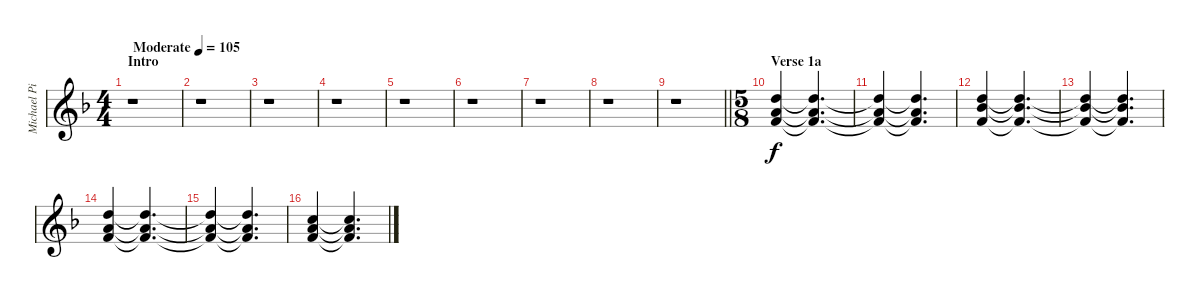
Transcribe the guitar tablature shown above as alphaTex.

\track ("Michael Pinella Strings" "Michael Pi") {instrument stringensemble1}
\staff {score}
\tuning (D4 A3 F3 C3 G2 D2) {hide}
\ts (4 4)
\section ("" "Intro")
\tempo (105 "Moderate")
\clef g2
\ks dminor
r.1{dy f instrument stringensemble1} |
r.1 |
r.1 |
r.1 |
r.1 |
r.1 |
r.1 |
r.1 |
\barLineRight lightlight
r.1 |
\ts (5 8)
\section ("" "Verse 1a")
(12.1 12.2 12.3).4 (12.1{t} 12.2{t} 12.3{t}).4{d} |
(12.1{t} 12.2{t} 12.3{t}).4 (12.1{t} 12.2{t} 12.3{t}).4{d} |
(12.1 13.2 12.3).4 (12.1{t} 13.2{t} 12.3{t}).4{d} |
(12.1{t} 13.2{t} 12.3{t}).4 (12.1{t} 13.2{t} 12.3{t}).4{d} |
(12.1 12.2 12.3).4 (12.1{t} 12.2{t} 12.3{t}).4{d} |
(12.1{t} 12.2{t} 12.3{t}).4 (12.1{t} 12.2{t} 12.3{t}).4{d} |
(10.1 12.2 12.3).4 (10.1{t} 12.2{t} 12.3{t}).4{d}
